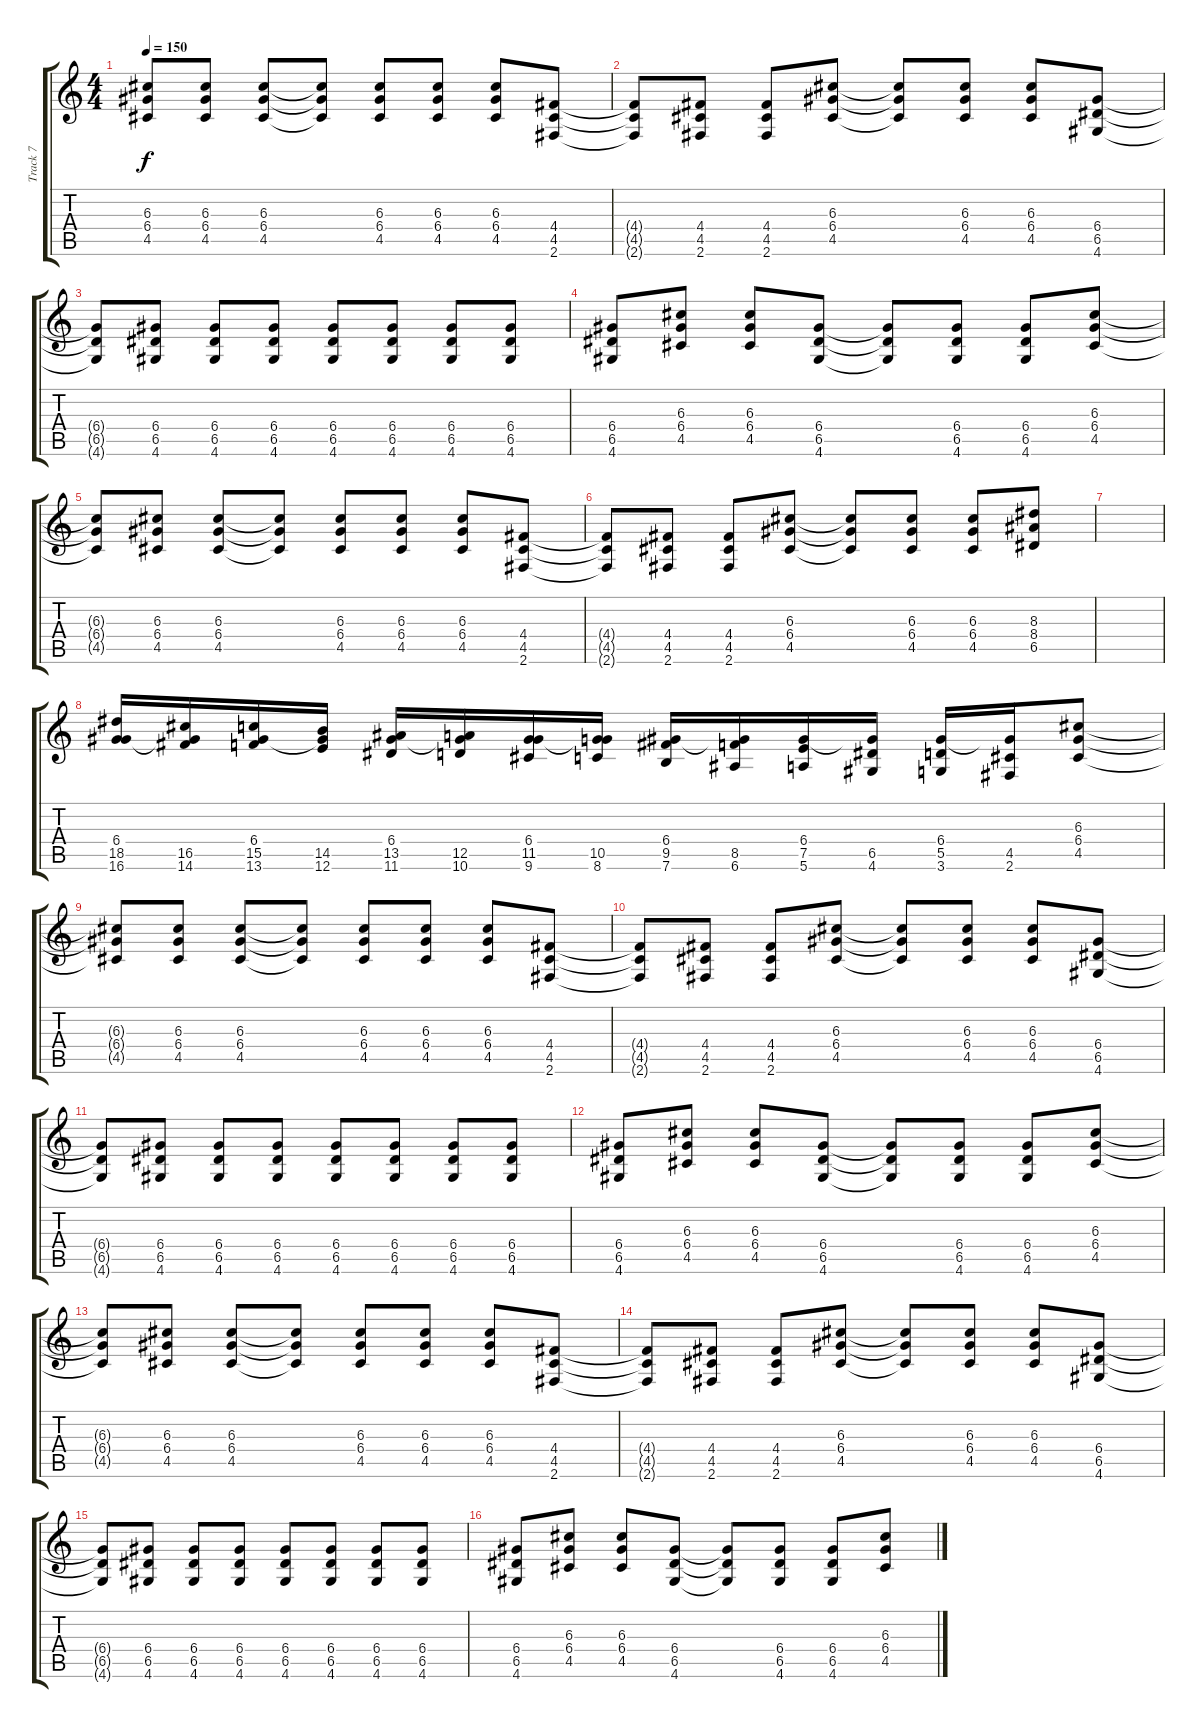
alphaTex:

\track ("Track 7" "Track 7") {instrument distortionguitar}
\staff {score tabs}
\tuning (E4 B3 G3 D3 A2 E2) {hide}
\ts (4 4)
\tempo 150
\clef g2
\ks c
(6.3{t} 6.4{t} 4.5{t}).8{dy f} (6.3 6.4 4.5).8 (6.3 6.4 4.5).8 (6.3{t} 6.4{t} 4.5{t}).8 (6.3 6.4 4.5).8 (6.3 6.4 4.5).8 (6.3 6.4 4.5).8 (4.4 4.5 2.6).8 |
(4.4{t} 4.5{t} 2.6{t}).8 (4.4 4.5 2.6).8 (4.4 4.5 2.6).8 (6.3 6.4 4.5).8 (6.3{t} 6.4{t} 4.5{t}).8 (6.3 6.4 4.5).8 (6.3 6.4 4.5).8 (6.4 6.5 4.6).8 |
(6.4{t} 6.5{t} 4.6{t}).8 (6.4 6.5 4.6).8 (6.4 6.5 4.6).8 (6.4 6.5 4.6).8 (6.4 6.5 4.6).8 (6.4 6.5 4.6).8 (6.4 6.5 4.6).8 (6.4 6.5 4.6).8 |
(6.4 6.5 4.6).8 (6.3 6.4 4.5).8 (6.3 6.4 4.5).8 (6.4 6.5 4.6).8 (6.4{t} 6.5{t} 4.6{t}).8 (6.4 6.5 4.6).8 (6.4 6.5 4.6).8 (6.3 6.4 4.5).8 |
(6.3{t} 6.4{t} 4.5{t}).8 (6.3 6.4 4.5).8 (6.3 6.4 4.5).8 (6.3{t} 6.4{t} 4.5{t}).8 (6.3 6.4 4.5).8 (6.3 6.4 4.5).8 (6.3 6.4 4.5).8 (4.4 4.5 2.6).8 |
(4.4{t} 4.5{t} 2.6{t}).8 (4.4 4.5 2.6).8 (4.4 4.5 2.6).8 (6.3 6.4 4.5).8 (6.3{t} 6.4{t} 4.5{t}).8 (6.3 6.4 4.5).8 (6.3 6.4 4.5).8 (8.3 8.4 6.5).8 |
|
(6.4 18.5 16.6).16 (6.4{t} 16.5 14.6).16 (6.4 15.5 13.6).16 (6.4{t} 14.5 12.6).16 (6.4 13.5 11.6).16 (6.4{t} 12.5 10.6).16 (6.4 11.5 9.6).16 (6.4{t} 10.5 8.6).16 (6.4 9.5 7.6).16 (6.4{t} 8.5 6.6).16 (6.4 7.5 5.6).16 (6.4{t} 6.5 4.6).16 (6.4 5.5 3.6).16 (6.4{t} 4.5 2.6).16 (6.3 6.4 4.5).8 |
(6.3{t} 6.4{t} 4.5{t}).8 (6.3 6.4 4.5).8 (6.3 6.4 4.5).8 (6.3{t} 6.4{t} 4.5{t}).8 (6.3 6.4 4.5).8 (6.3 6.4 4.5).8 (6.3 6.4 4.5).8 (4.4 4.5 2.6).8 |
(4.4{t} 4.5{t} 2.6{t}).8 (4.4 4.5 2.6).8 (4.4 4.5 2.6).8 (6.3 6.4 4.5).8 (6.3{t} 6.4{t} 4.5{t}).8 (6.3 6.4 4.5).8 (6.3 6.4 4.5).8 (6.4 6.5 4.6).8 |
(6.4{t} 6.5{t} 4.6{t}).8 (6.4 6.5 4.6).8 (6.4 6.5 4.6).8 (6.4 6.5 4.6).8 (6.4 6.5 4.6).8 (6.4 6.5 4.6).8 (6.4 6.5 4.6).8 (6.4 6.5 4.6).8 |
(6.4 6.5 4.6).8 (6.3 6.4 4.5).8 (6.3 6.4 4.5).8 (6.4 6.5 4.6).8 (6.4{t} 6.5{t} 4.6{t}).8 (6.4 6.5 4.6).8 (6.4 6.5 4.6).8 (6.3 6.4 4.5).8 |
(6.3{t} 6.4{t} 4.5{t}).8 (6.3 6.4 4.5).8 (6.3 6.4 4.5).8 (6.3{t} 6.4{t} 4.5{t}).8 (6.3 6.4 4.5).8 (6.3 6.4 4.5).8 (6.3 6.4 4.5).8 (4.4 4.5 2.6).8 |
(4.4{t} 4.5{t} 2.6{t}).8 (4.4 4.5 2.6).8 (4.4 4.5 2.6).8 (6.3 6.4 4.5).8 (6.3{t} 6.4{t} 4.5{t}).8 (6.3 6.4 4.5).8 (6.3 6.4 4.5).8 (6.4 6.5 4.6).8 |
(6.4{t} 6.5{t} 4.6{t}).8 (6.4 6.5 4.6).8 (6.4 6.5 4.6).8 (6.4 6.5 4.6).8 (6.4 6.5 4.6).8 (6.4 6.5 4.6).8 (6.4 6.5 4.6).8 (6.4 6.5 4.6).8 |
(6.4 6.5 4.6).8 (6.3 6.4 4.5).8 (6.3 6.4 4.5).8 (6.4 6.5 4.6).8 (6.4{t} 6.5{t} 4.6{t}).8 (6.4 6.5 4.6).8 (6.4 6.5 4.6).8 (6.3 6.4 4.5).8
